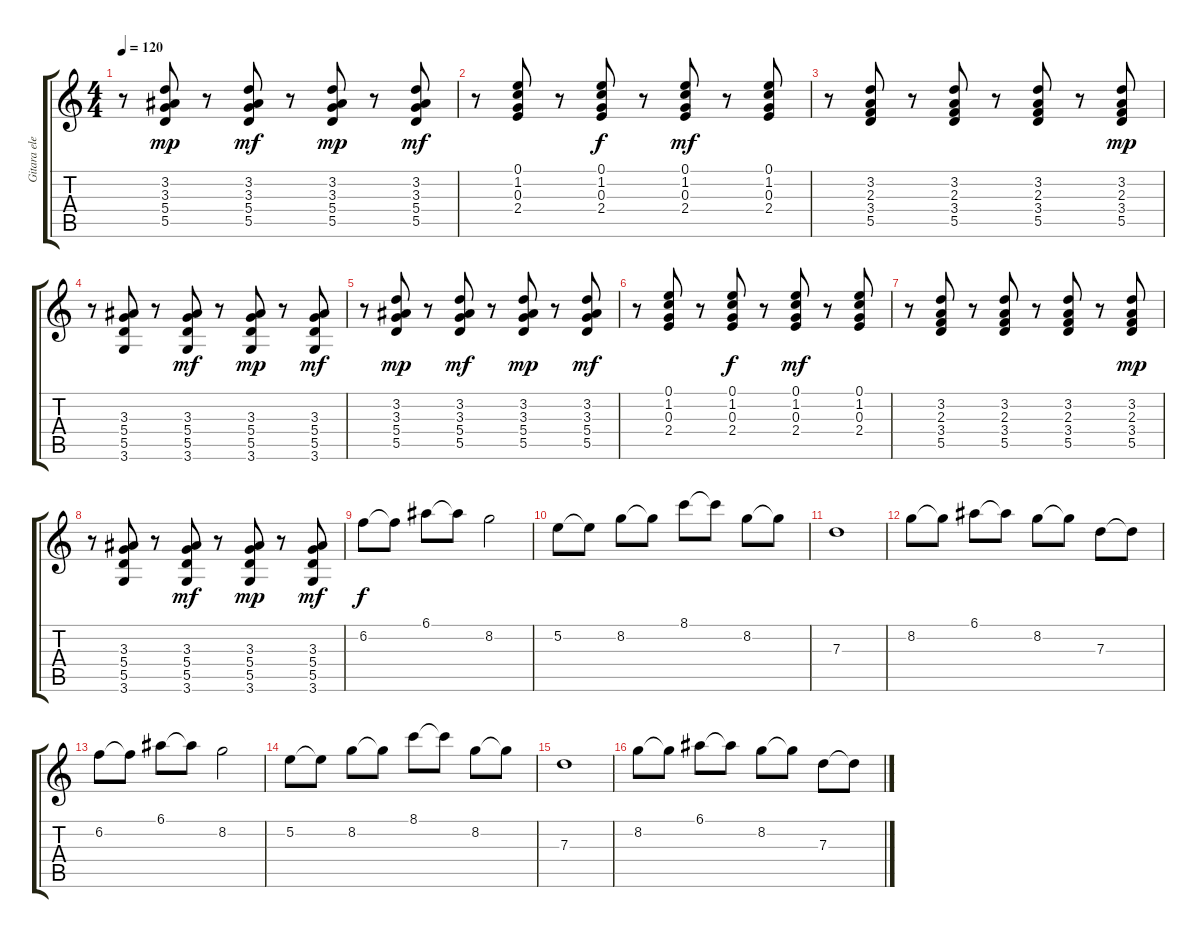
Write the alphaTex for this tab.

\track ("Gitara elektryczna (II)" "Gitara ele") {instrument distortionguitar}
\staff {score tabs}
\tuning (E4 B3 G3 D3 A2 E2) {hide}
\ts (4 4)
\tempo 120
\clef g2
\ks c
r.8{dy f} (3.2 3.3 5.4 5.5).8{dy mp} r.8 (3.2 3.3 5.4 5.5).8{dy mf} r.8 (3.2 3.3 5.4 5.5).8{dy mp} r.8 (3.2 3.3 5.4 5.5).8{dy mf} |
r.8 (0.1 1.2 0.3 2.4).8 r.8 (0.1 1.2 0.3 2.4).8{dy f} r.8 (0.1 1.2 0.3 2.4).8{dy mf} r.8 (0.1 1.2 0.3 2.4).8 |
r.8 (3.2 2.3 3.4 5.5).8 r.8 (3.2 2.3 3.4 5.5).8 r.8 (3.2 2.3 3.4 5.5).8 r.8 (3.2 2.3 3.4 5.5).8{dy mp} |
r.8 (3.3 5.4 5.5 3.6).8 r.8 (3.3 5.4 5.5 3.6).8{dy mf} r.8 (3.3 5.4 5.5 3.6).8{dy mp} r.8 (3.3 5.4 5.5 3.6).8{dy mf} |
r.8 (3.2 3.3 5.4 5.5).8{dy mp} r.8 (3.2 3.3 5.4 5.5).8{dy mf} r.8 (3.2 3.3 5.4 5.5).8{dy mp} r.8 (3.2 3.3 5.4 5.5).8{dy mf} |
r.8 (0.1 1.2 0.3 2.4).8 r.8 (0.1 1.2 0.3 2.4).8{dy f} r.8 (0.1 1.2 0.3 2.4).8{dy mf} r.8 (0.1 1.2 0.3 2.4).8 |
r.8 (3.2 2.3 3.4 5.5).8 r.8 (3.2 2.3 3.4 5.5).8 r.8 (3.2 2.3 3.4 5.5).8 r.8 (3.2 2.3 3.4 5.5).8{dy mp} |
r.8 (3.3 5.4 5.5 3.6).8 r.8 (3.3 5.4 5.5 3.6).8{dy mf} r.8 (3.3 5.4 5.5 3.6).8{dy mp} r.8 (3.3 5.4 5.5 3.6).8{dy mf} |
6.2.8{dy f} 6.2{t}.8 6.1.8 6.1{t}.8 8.2.2 |
5.2.8 5.2{t}.8 8.2.8 8.2{t}.8 8.1.8 8.1{t}.8 8.2.8 8.2{t}.8 |
7.3.1 |
8.2.8 8.2{t}.8 6.1.8 6.1{t}.8 8.2.8 8.2{t}.8 7.3.8 7.3{t}.8 |
6.2.8 6.2{t}.8 6.1.8 6.1{t}.8 8.2.2 |
5.2.8 5.2{t}.8 8.2.8 8.2{t}.8 8.1.8 8.1{t}.8 8.2.8 8.2{t}.8 |
7.3.1 |
8.2.8 8.2{t}.8 6.1.8 6.1{t}.8 8.2.8 8.2{t}.8 7.3.8 7.3{t}.8
